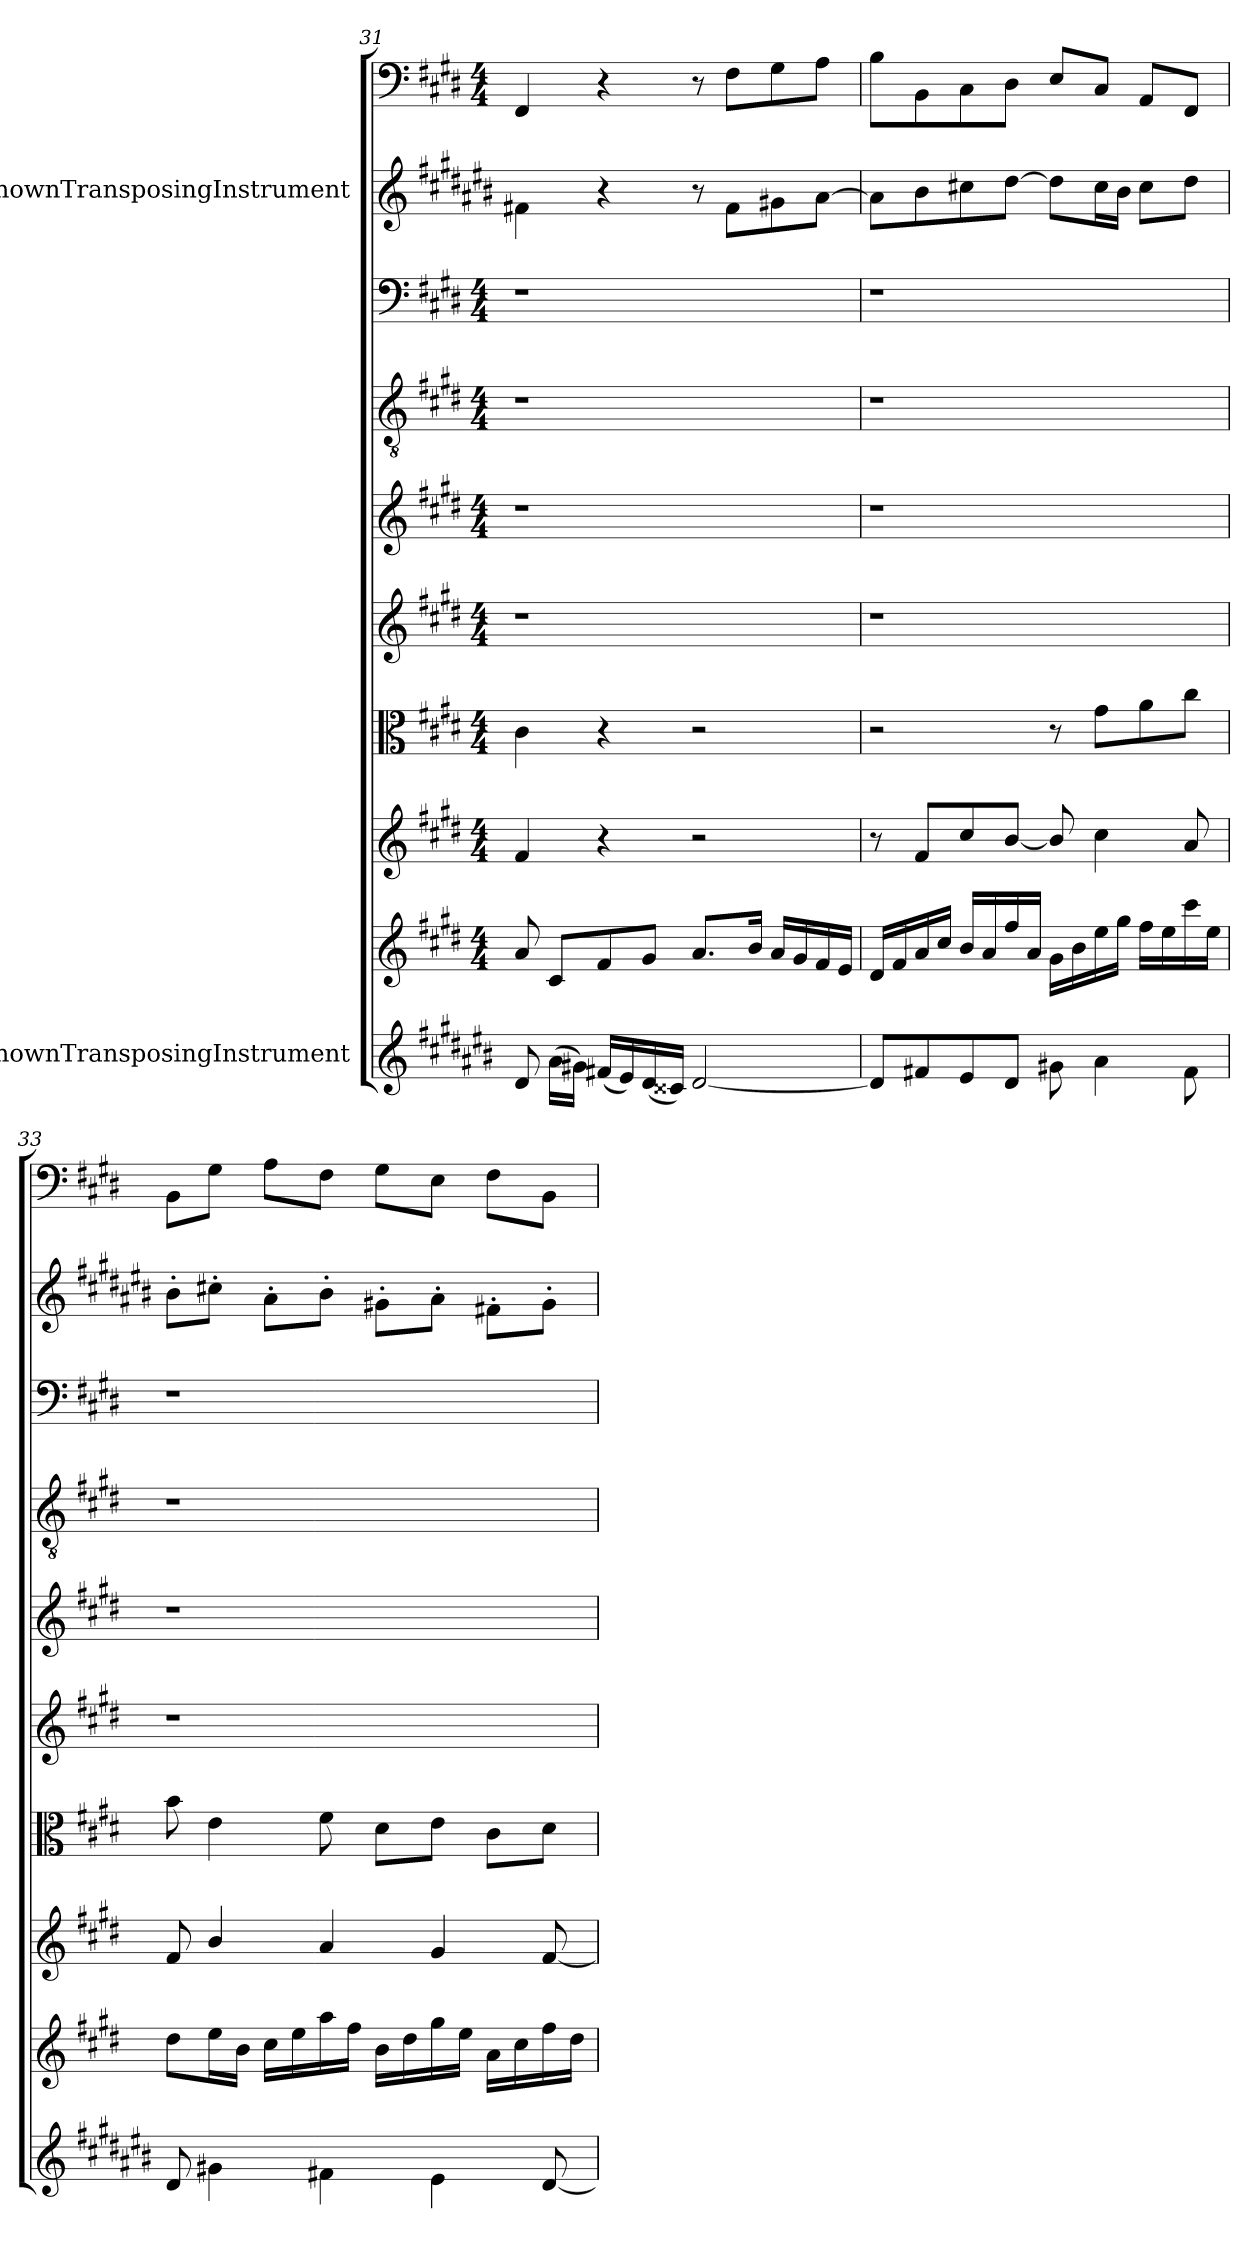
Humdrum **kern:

**kern	**kern	**kern	**kern	**kern	**kern	**kern	**kern	**kern	**kern
*part10	*part9	*part8	*part7	*part6	*part5	*part4	*part3	*part2	*part1
*staff10	*staff9	*staff8	*staff7	*staff6	*staff5	*staff4	*staff3	*staff2	*staff1
*I"UnknownTransposingInstrument	*	*	*	*	*	*	*	*I"UnknownTransposingInstrument	*
*clefG2	*clefG2	*clefG2	*clefC3	*clefG2	*clefG2	*clefGv2	*clefF4	*clefG2	*clefF4
*ITrd-2c-3	*	*	*	*	*	*	*	*ITrd-2c-3	*
*k[f#c#g#d#]	*k[f#c#g#d#]	*k[f#c#g#d#]	*k[f#c#g#d#]	*k[f#c#g#d#]	*k[f#c#g#d#]	*k[f#c#g#d#]	*k[f#c#g#d#]	*k[f#c#g#d#]	*k[f#c#g#d#]
*	*M4/4	*M4/4	*M4/4	*M4/4	*M4/4	*M4/4	*M4/4	*	*M4/4
=31	=31	=31	=31	=31	=31	=31	=31	=31	=31
8f#/	8a/	4f#/	4c#\	1r	1r	1r	1r	4an\	4FF#/
(16cc#\LL	8c#/L	.	.	.	.	.	.	.	.
16bn\JJ)	.	.	.	.	.	.	.	.	.
(16an/LL	8f#/	4r	4r	.	.	.	.	4r	4r
16g#/)	.	.	.	.	.	.	.	.	.
(16f#/	8g#/J	.	.	.	.	.	.	.	.
16e#X/JJ)	.	.	.	.	.	.	.	.	.
[2f#/	8.a/L	2r	2r	.	.	.	.	8r	8r
.	.	.	.	.	.	.	.	8a\L	8F#\L
.	16b/Jk	.	.	.	.	.	.	.	.
.	16a/LL	.	.	.	.	.	.	8bn\	8G#\
.	16g#/	.	.	.	.	.	.	.	.
.	16f#/	.	.	.	.	.	.	[8cc#\J	8A\J
.	16e/JJ	.	.	.	.	.	.	.	.
=32	=32	=32	=32	=32	=32	=32	=32	=32	=32
8f#/L]	16d#/LL	8r	2r	1r	1r	1r	1r	8cc#\L]	8B\L
.	16f#/	.	.	.	.	.	.	.	.
8an/	16a/	8f#/L	.	.	.	.	.	8dd#\	8BB\
.	16cc#/JJ	.	.	.	.	.	.	.	.
8g#/	16b/LL	8cc#/	.	.	.	.	.	8een\	8C#\
.	16a/	.	.	.	.	.	.	.	.
8f#/J	16ff#/	[8b/J	.	.	.	.	.	[8ff#\J	8D#\J
.	16a/JJ	.	.	.	.	.	.	.	.
8bn\	16g#\LL	8b/]	8r	.	.	.	.	8ff#\L]	8E/L
.	16b\	.	.	.	.	.	.	.	.
4cc#\	16ee\	4cc#\	8g#\L	.	.	.	.	16ee\L	8C#/J
.	16gg#\JJ	.	.	.	.	.	.	16dd#\JJ	.
.	16ff#\LL	.	8a\	.	.	.	.	8ee\L	8AA/L
.	16ee\	.	.	.	.	.	.	.	.
8a\	16ccc#\	8a/	8cc#\J	.	.	.	.	8ff#\J	8FF#/J
.	16ee\JJ	.	.	.	.	.	.	.	.
=33	=33	=33	=33	=33	=33	=33	=33	=33	=33
8f#/	8dd#\L	8f#/	8b\	1r	1r	1r	1r	8dd#'\L	8BB\L
4bn\	16ee\L	4b/	4e\	.	.	.	.	8een'\J	8G#\J
.	16b\JJ	.	.	.	.	.	.	.	.
.	16cc#\LL	.	.	.	.	.	.	8cc#'\L	8A\L
.	16ee\	.	.	.	.	.	.	.	.
4an\	16aa\	4a/	8f#\	.	.	.	.	8dd#'\J	8F#\J
.	16ff#\JJ	.	.	.	.	.	.	.	.
.	16b\LL	.	8d#\L	.	.	.	.	8bn'\L	8G#\L
.	16dd#\	.	.	.	.	.	.	.	.
4g#\	16gg#\	4g#/	8e\J	.	.	.	.	8cc#'\J	8E\J
.	16ee\JJ	.	.	.	.	.	.	.	.
.	16a\LL	.	8c#\L	.	.	.	.	8an'\L	8F#\L
.	16cc#\	.	.	.	.	.	.	.	.
[8f#/	16ff#\	[8f#/	8d#\J	.	.	.	.	8b'\J	8BB\J
.	16dd#\JJ	.	.	.	.	.	.	.	.
=	=	=	=	=	=	=	=	=	=
*-	*-	*-	*-	*-	*-	*-	*-	*-	*-
